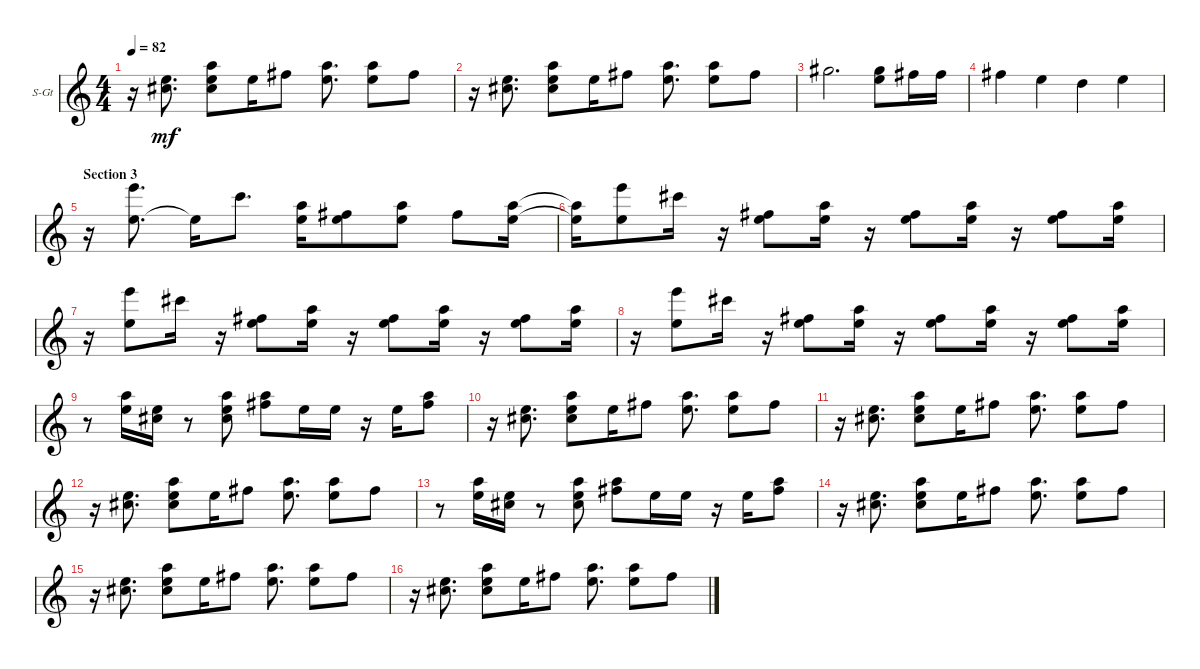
\bracketExtendMode groupsimilarinstruments
\firstSystemTrackNameOrientation horizontal
\otherSystemsTrackNameOrientation horizontal
\track ("keys" "S-Gt") {instrument electricpiano1}
\staff {score}
\tuning (E4 B3 G3 D3 A2 E2)
\displaytranspose 12
\ts (4 4)
\tempo 82
\clef g2
\ks aminor
r.16{dy mf} (5.2 6.3).8{d} (5.1 5.2 6.3).8 5.2.16 7.2.8 (5.1 5.2).8{d} (5.1 5.2).8 2.1.8 |
r.16 (5.2 6.3).8{d} (5.1 5.2 6.3).8 5.2.16 7.2.8 (5.1 5.2).8{d} (5.1 5.2).8 2.1.8 |
4.1.2{d} (4.1 5.2).8 2.1.16 2.1.16 |
2.1.4 5.2.4 3.2.4 0.1.4 |
\section ("" "Section 3")
r.16 (12.1 9.3).8{d} 9.3{t}.16 8.1.8{d} (5.1 5.2).16 (2.1 5.2).8 (5.1 5.2).8 2.1.8 (5.1 5.2).16 |
(5.1{t} 5.2{t}).16 (12.1 9.3).8 9.1.16 r.16 (2.1 5.2).8 (5.1 5.2).16 r.16 (2.1 5.2).8 (5.1 5.2).16 r.16 (2.1 5.2).8 (5.1 5.2).16 |
r.16 (12.1 9.3).8 9.1.16 r.16 (2.1 5.2).8 (5.1 5.2).16 r.16 (2.1 5.2).8 (5.1 5.2).16 r.16 (2.1 5.2).8 (5.1 5.2).16 |
r.16 (12.1 9.3).8 9.1.16 r.16 (2.1 5.2).8 (5.1 5.2).16 r.16 (2.1 5.2).8 (5.1 5.2).16 r.16 (2.1 5.2).8 (5.1 5.2).16 |
r.8 (5.1 5.2).16 (5.2 6.3).16 r.8 (5.1 5.2 6.3).8 (5.1 7.2).8 0.1.16 0.1.16 r.16 0.1.16 (5.1 7.2).8 |
r.16 (5.2 6.3).8{d} (5.1 5.2 6.3).8 5.2.16 7.2.8 (5.1 5.2).8{d} (5.1 5.2).8 2.1.8 |
r.16 (5.2 6.3).8{d} (5.1 5.2 6.3).8 5.2.16 7.2.8 (5.1 5.2).8{d} (5.1 5.2).8 2.1.8 |
r.16 (5.2 6.3).8{d} (5.1 5.2 6.3).8 5.2.16 7.2.8 (5.1 5.2).8{d} (5.1 5.2).8 2.1.8 |
r.8 (5.1 5.2).16 (5.2 6.3).16 r.8 (5.1 5.2 6.3).8 (5.1 7.2).8 0.1.16 0.1.16 r.16 0.1.16 (5.1 7.2).8 |
r.16 (5.2 6.3).8{d} (5.1 5.2 6.3).8 5.2.16 7.2.8 (5.1 5.2).8{d} (5.1 5.2).8 2.1.8 |
r.16 (5.2 6.3).8{d} (5.1 5.2 6.3).8 5.2.16 7.2.8 (5.1 5.2).8{d} (5.1 5.2).8 2.1.8 |
r.16 (5.2 6.3).8{d} (5.1 5.2 6.3).8 5.2.16 7.2.8 (5.1 5.2).8{d} (5.1 5.2).8 2.1.8
